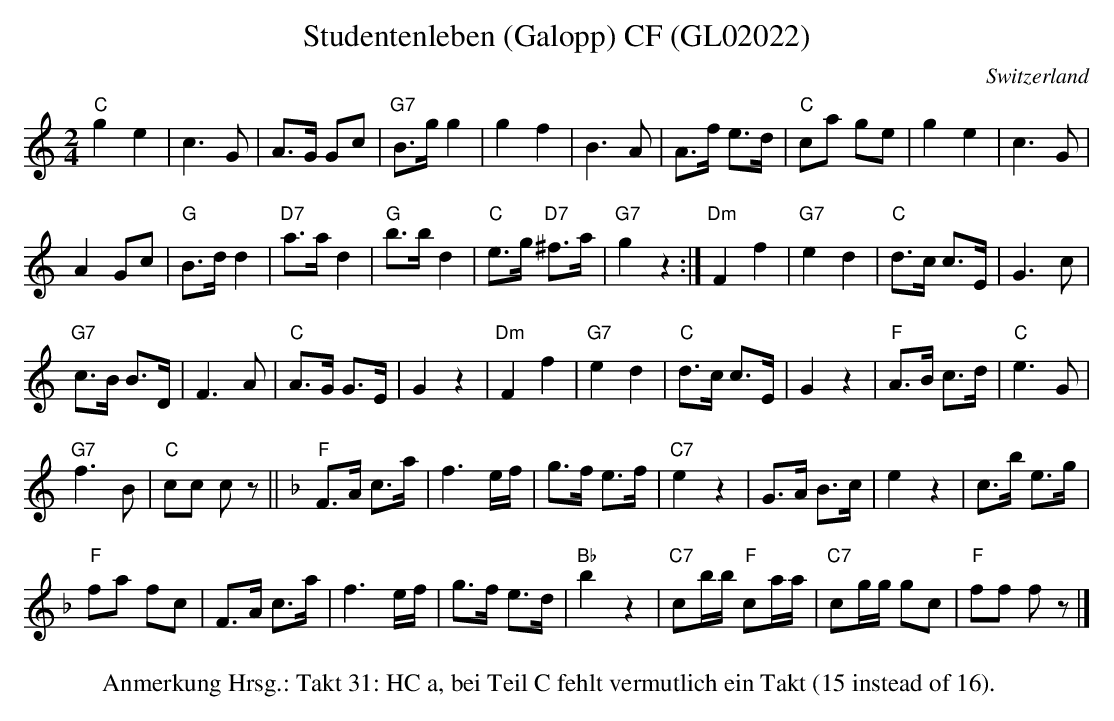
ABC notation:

X:1
T:Studentenleben (Galopp) CF (GL02022)
O:Switzerland
M:2/4
L:1/8
K:C major
"C"g2e2 | c3G | A>G Gc | "G7"B>gg2 | g2f2 | B3A | A>f e>d | "C"ca ge | g2e2 | c3G |
A2 Gc | "G"B>dd2 | "D7"a>ad2 | "G"b>bd2 | "C"e>g "D7"^f>a | "G7"g2z2 :| "Dm"F2f2 | "G7"e2d2 | "C"d>c c>E | G3c |
"G7"c>B B>D | F3A | "C"A>G G>E | G2z2 | "Dm"F2f2 | "G7"e2d2 |  "C"d>c c>E | G2z2 | "F"A>B c>d | "C"e3G |
"G7"f3B | "C"cc cz || [K:F] "F"F>A c>a | f3e/f/ | g>f e>f | "C7"e2z2 | G>A B>c | e2z2 | c>b e>g |
"F"fa fc | F>A c>a | f3 e/f/ | g>f e>d | "Bb"b2z2 | "C7"cb/b/ "F"ca/a/ | "C7"cg/g/ gc | "F"ff fz |]
W:Anmerkung Hrsg.: Takt 31: HC a, bei Teil C fehlt vermutlich ein Takt (15 instead of 16).
